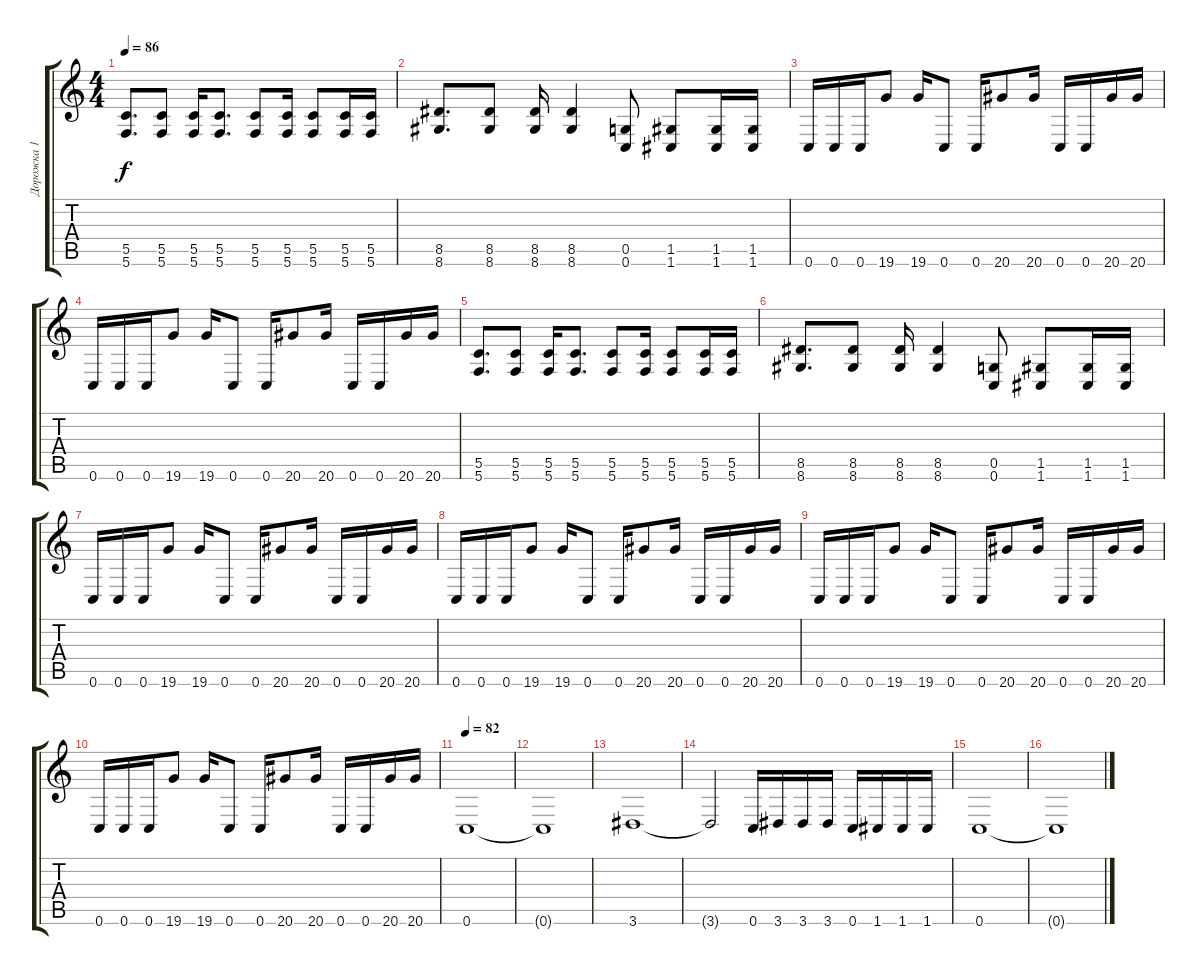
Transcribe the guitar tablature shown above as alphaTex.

\track ("Дорожка 1" "Дорожка 1") {instrument distortionguitar}
\staff {score tabs}
\tuning (D4 A3 F3 C3 G2 C2) {hide}
\ts (4 4)
\tempo 86
\clef g2
\ks c
(5.5 5.6).8{d dy f} (5.5 5.6).8 (5.5 5.6).16 (5.5 5.6).8{d} (5.5 5.6).8 (5.5 5.6).16 (5.5 5.6).8 (5.5 5.6).16 (5.5 5.6).16 |
(8.5 8.6).8{d} (8.5 8.6).8 (8.5 8.6).16 (8.5 8.6).4 (0.5 0.6).8 (1.5 1.6).8 (1.5 1.6).16 (1.5 1.6).16 |
0.6.16 0.6.16 0.6.16 19.6.8 19.6.16 0.6.8 0.6.16 20.6.8 20.6.16 0.6.16 0.6.16 20.6.16 20.6.16 |
0.6.16 0.6.16 0.6.16 19.6.8 19.6.16 0.6.8 0.6.16 20.6.8 20.6.16 0.6.16 0.6.16 20.6.16 20.6.16 |
(5.5 5.6).8{d} (5.5 5.6).8 (5.5 5.6).16 (5.5 5.6).8{d} (5.5 5.6).8 (5.5 5.6).16 (5.5 5.6).8 (5.5 5.6).16 (5.5 5.6).16 |
(8.5 8.6).8{d} (8.5 8.6).8 (8.5 8.6).16 (8.5 8.6).4 (0.5 0.6).8 (1.5 1.6).8 (1.5 1.6).16 (1.5 1.6).16 |
0.6.16 0.6.16 0.6.16 19.6.8 19.6.16 0.6.8 0.6.16 20.6.8 20.6.16 0.6.16 0.6.16 20.6.16 20.6.16 |
0.6.16 0.6.16 0.6.16 19.6.8 19.6.16 0.6.8 0.6.16 20.6.8 20.6.16 0.6.16 0.6.16 20.6.16 20.6.16 |
0.6.16 0.6.16 0.6.16 19.6.8 19.6.16 0.6.8 0.6.16 20.6.8 20.6.16 0.6.16 0.6.16 20.6.16 20.6.16 |
0.6.16 0.6.16 0.6.16 19.6.8 19.6.16 0.6.8 0.6.16 20.6.8 20.6.16 0.6.16 0.6.16 20.6.16 20.6.16 |
\tempo 82
0.6.1{volume 16 balance 8} |
0.6{t}.1 |
3.6.1 |
3.6{t}.2 0.6.16 3.6.16 3.6.16 3.6.16 0.6.16 1.6.16 1.6.16 1.6.16 |
0.6.1 |
0.6{t}.1
